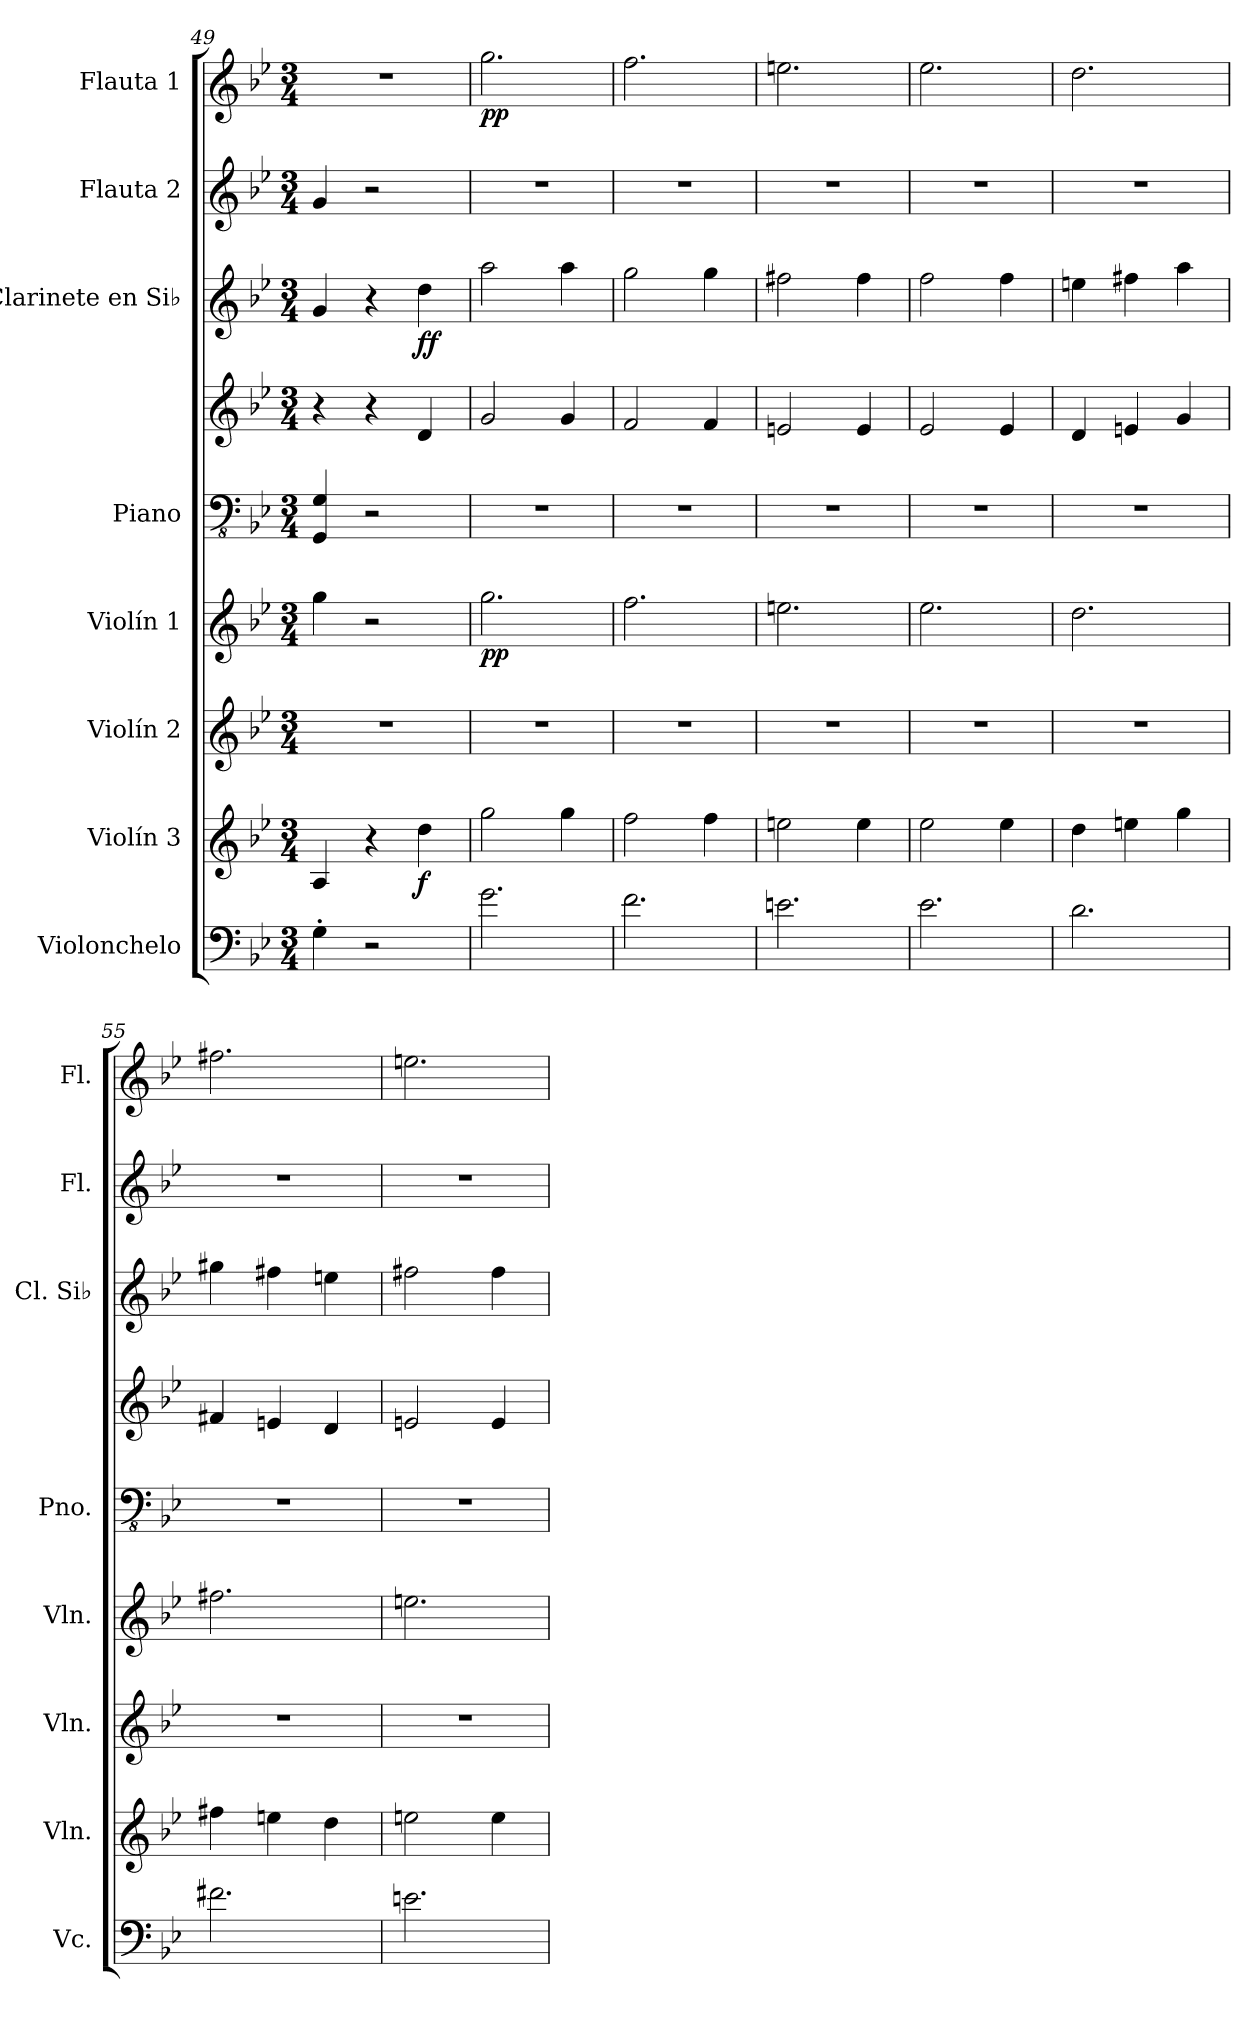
**kern	**kern	**dynam	**kern	**kern	**dynam	**kern	**kern	**kern	**dynam	**kern	**kern	**dynam
*part8	*part7	*part7	*part6	*part5	*part5	*part4	*part4	*part3	*part3	*part2	*part1	*part1
*staff9	*staff8	*staff8	*staff7	*staff6	*staff6	*staff5	*staff4	*staff3	*staff3	*staff2	*staff1	*staff1
*I"Violonchelo	*I"Violín 3	*	*I"Violín 2	*I"Violín 1	*	*I"Piano	*	*I"Clarinete en Si♭	*	*I"Flauta 2	*I"Flauta 1	*
*I'Vc.	*I'Vln.	*	*I'Vln.	*I'Vln.	*	*I'Pno.	*	*I'Cl. Si♭	*	*I'Fl.	*I'Fl.	*
*clefF4	*clefG2	*	*clefG2	*clefG2	*	*clefFv4	*clefG2	*clefG2	*	*clefG2	*clefG2	*
*	*	*	*	*	*	*	*	*ITrd1c2	*	*	*	*
*k[b-e-]	*k[b-e-]	*	*k[b-e-]	*k[b-e-]	*	*k[b-e-]	*k[b-e-]	*k[b-e-a-d-]	*	*k[b-e-]	*k[b-e-]	*
*M3/4	*M3/4	*	*M3/4	*M3/4	*	*M3/4	*M3/4	*M3/4	*	*M3/4	*M3/4	*
=49	=49	=49	=49	=49	=49	=49	=49	=49	=49	=49	=49	=49
4G'\	4A/	.	2.r	4gg\	.	4GGG/ 4GG/	4r	4f/	.	4g/	2.r	.
2r	4r	.	.	2r	.	2r	4r	4r	.	2r	.	.
!	!	!LO:DY:b	!	!	!	!	!	!	!LO:DY:b	!	!	!
.	4dd\	f	.	.	.	.	4d/	4cc\	ff	.	.	.
=50	=50	=50	=50	=50	=50	=50	=50	=50	=50	=50	=50	=50
!	!	!	!	!	!LO:DY:b	!	!	!	!	!	!	!LO:DY:b
2.g\	2gg\	.	2.r	2.gg\	pp	2.r	2g/	2gg\	.	2.r	2.gg\	pp
.	4gg\	.	.	.	.	.	4g/	4gg\	.	.	.	.
=51	=51	=51	=51	=51	=51	=51	=51	=51	=51	=51	=51	=51
2.f\	2ff\	.	2.r	2.ff\	.	2.r	2f/	2ff\	.	2.r	2.ff\	.
.	4ff\	.	.	.	.	.	4f/	4ff\	.	.	.	.
!!LO:PB:g=z
=52	=52	=52	=52	=52	=52	=52	=52	=52	=52	=52	=52	=52
2.en\	2een\	.	2.r	2.een\	.	2.r	2en/	2een\	.	2.r	2.een\	.
.	4ee\	.	.	.	.	.	4e/	4ee\	.	.	.	.
=53	=53	=53	=53	=53	=53	=53	=53	=53	=53	=53	=53	=53
2.e-\	2ee-\	.	2.r	2.ee-\	.	2.r	2e-/	2ee-\	.	2.r	2.ee-\	.
.	4ee-\	.	.	.	.	.	4e-/	4ee-\	.	.	.	.
=54	=54	=54	=54	=54	=54	=54	=54	=54	=54	=54	=54	=54
2.d\	4dd\	.	2.r	2.dd\	.	2.r	4d/	4ddn\	.	2.r	2.dd\	.
.	4een\	.	.	.	.	.	4en/	4een\	.	.	.	.
.	4gg\	.	.	.	.	.	4g/	4gg\	.	.	.	.
=55	=55	=55	=55	=55	=55	=55	=55	=55	=55	=55	=55	=55
2.f#X\	4ff#X\	.	2.r	2.ff#X\	.	2.r	4f#X/	4ff#X\	.	2.r	2.ff#X\	.
.	4een\	.	.	.	.	.	4en/	4een\	.	.	.	.
.	4dd\	.	.	.	.	.	4d/	4ddn\	.	.	.	.
=56	=56	=56	=56	=56	=56	=56	=56	=56	=56	=56	=56	=56
2.en\	2een\	.	2.r	2.een\	.	2.r	2en/	2een\	.	2.r	2.een\	.
.	4ee\	.	.	.	.	.	4e/	4ee\	.	.	.	.
=	=	=	=	=	=	=	=	=	=	=	=	=
*-	*-	*-	*-	*-	*-	*-	*-	*-	*-	*-	*-	*-
